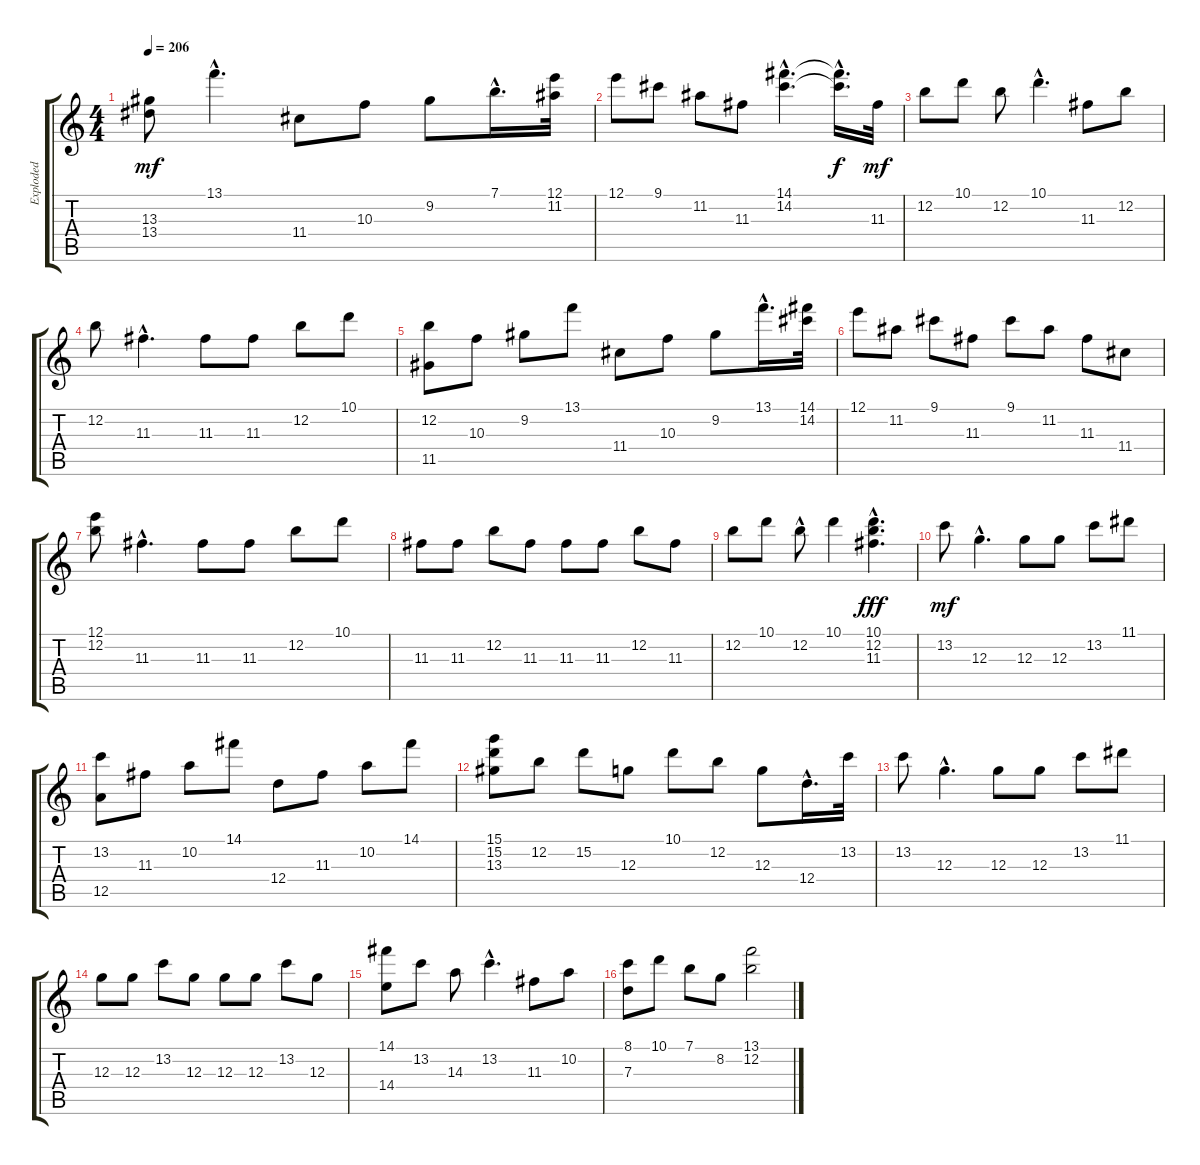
\track ("Exploded" "Exploded") {instrument electricguitarmuted}
\staff {score tabs}
\tuning (E4 B3 G3 D3 A2 E2) {hide}
\ts (4 4)
\tempo 206
\clef g2
\ks c
(13.3 13.4).8{dy mf} 13.1{hac}.4{d} 11.4.8 10.3.8 9.2.8 7.1{hac}.16{d} (12.1 11.2).32 |
12.1.8 9.1.8 11.2.8 11.3.8 (14.1{hac} 14.2{hac}).4{d} (14.1{hac t} 14.2{hac t}).16{d dy f} 11.3.32{dy mf} |
12.2.8 10.1.8 12.2.8 10.1{hac}.4{d} 11.3.8 12.2.8 |
12.2.8 11.3{hac}.4{d} 11.3.8 11.3.8 12.2.8 10.1.8 |
(12.2 11.5).8 10.3.8 9.2.8 13.1.8 11.4.8 10.3.8 9.2.8 13.1{hac}.16{d} (14.1 14.2).32 |
12.1.8 11.2.8 9.1.8 11.3.8 9.1.8 11.2.8 11.3.8 11.4.8 |
(12.1 12.2).8 11.3{hac}.4{d} 11.3.8 11.3.8 12.2.8 10.1.8 |
11.3.8 11.3.8 12.2.8 11.3.8 11.3.8 11.3.8 12.2.8 11.3.8 |
12.2.8 10.1.8 12.2{hac}.8 10.1.4 (10.1{hac} 12.2{hac} 11.3{hac}).4{d dy fff} |
13.2.8{dy mf} 12.3{hac}.4{d} 12.3.8 12.3.8 13.2.8 11.1.8 |
(13.2 12.5).8 11.3.8 10.2.8 14.1.8 12.4.8 11.3.8 10.2.8 14.1.8 |
(15.1 15.2 13.3).8 12.2.8 15.2.8 12.3.8 10.1.8 12.2.8 12.3.8 12.4{hac}.16{d} 13.2.32 |
13.2.8 12.3{hac}.4{d} 12.3.8 12.3.8 13.2.8 11.1.8 |
12.3.8 12.3.8 13.2.8 12.3.8 12.3.8 12.3.8 13.2.8 12.3.8 |
(14.1 14.4).8 13.2.8 14.3.8 13.2{hac}.4{d} 11.3.8 10.2.8 |
(8.1 7.3).8 10.1.8 7.1.8 8.2.8 (13.1 12.2).2
